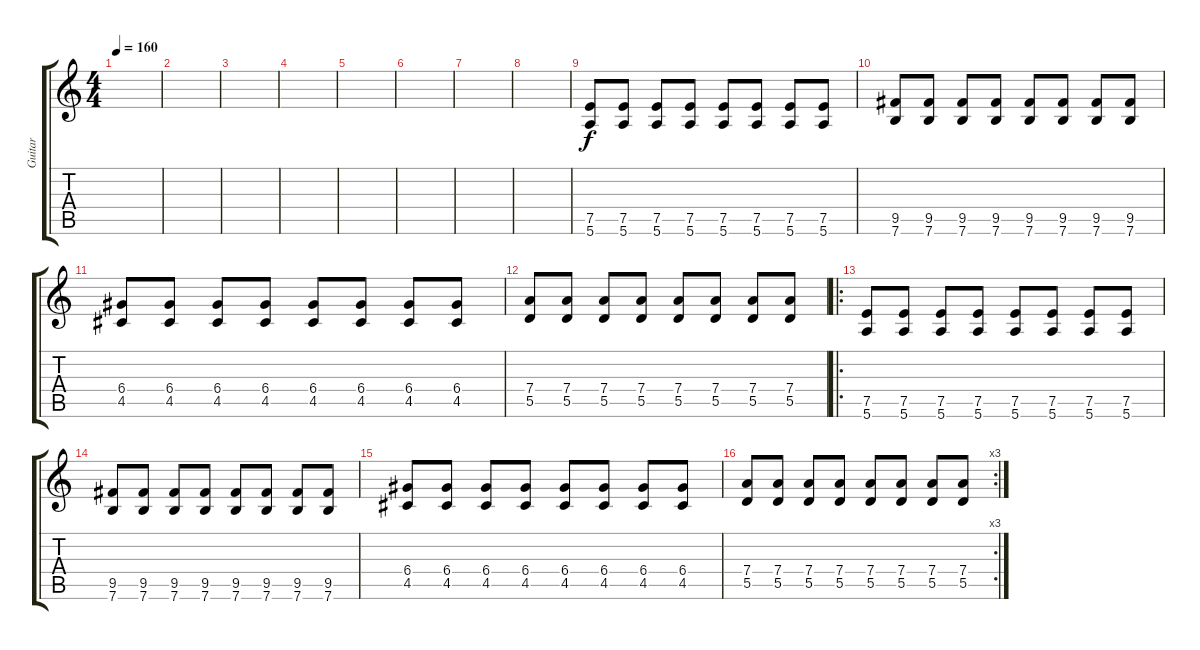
\track ("Guitar " "Guitar ") {instrument distortionguitar}
\staff {score tabs}
\tuning (E4 B3 G3 D3 A2 E2) {hide}
\ts (4 4)
\tempo 160
\clef g2
\ks c
|
|
|
|
|
|
|
|
(7.5 5.6).8 (7.5 5.6).8 (7.5 5.6).8 (7.5 5.6).8 (7.5 5.6).8 (7.5 5.6).8 (7.5 5.6).8 (7.5 5.6).8 |
(9.5 7.6).8 (9.5 7.6).8 (9.5 7.6).8 (9.5 7.6).8 (9.5 7.6).8 (9.5 7.6).8 (9.5 7.6).8 (9.5 7.6).8 |
(6.4 4.5).8 (6.4 4.5).8 (6.4 4.5).8 (6.4 4.5).8 (6.4 4.5).8 (6.4 4.5).8 (6.4 4.5).8 (6.4 4.5).8 |
(7.4 5.5).8 (7.4 5.5).8 (7.4 5.5).8 (7.4 5.5).8 (7.4 5.5).8 (7.4 5.5).8 (7.4 5.5).8 (7.4 5.5).8 |
\ro
(7.5 5.6).8 (7.5 5.6).8 (7.5 5.6).8 (7.5 5.6).8 (7.5 5.6).8 (7.5 5.6).8 (7.5 5.6).8 (7.5 5.6).8 |
(9.5 7.6).8 (9.5 7.6).8 (9.5 7.6).8 (9.5 7.6).8 (9.5 7.6).8 (9.5 7.6).8 (9.5 7.6).8 (9.5 7.6).8 |
(6.4 4.5).8 (6.4 4.5).8 (6.4 4.5).8 (6.4 4.5).8 (6.4 4.5).8 (6.4 4.5).8 (6.4 4.5).8 (6.4 4.5).8 |
\rc 3
(7.4 5.5).8 (7.4 5.5).8 (7.4 5.5).8 (7.4 5.5).8 (7.4 5.5).8 (7.4 5.5).8 (7.4 5.5).8 (7.4 5.5).8
